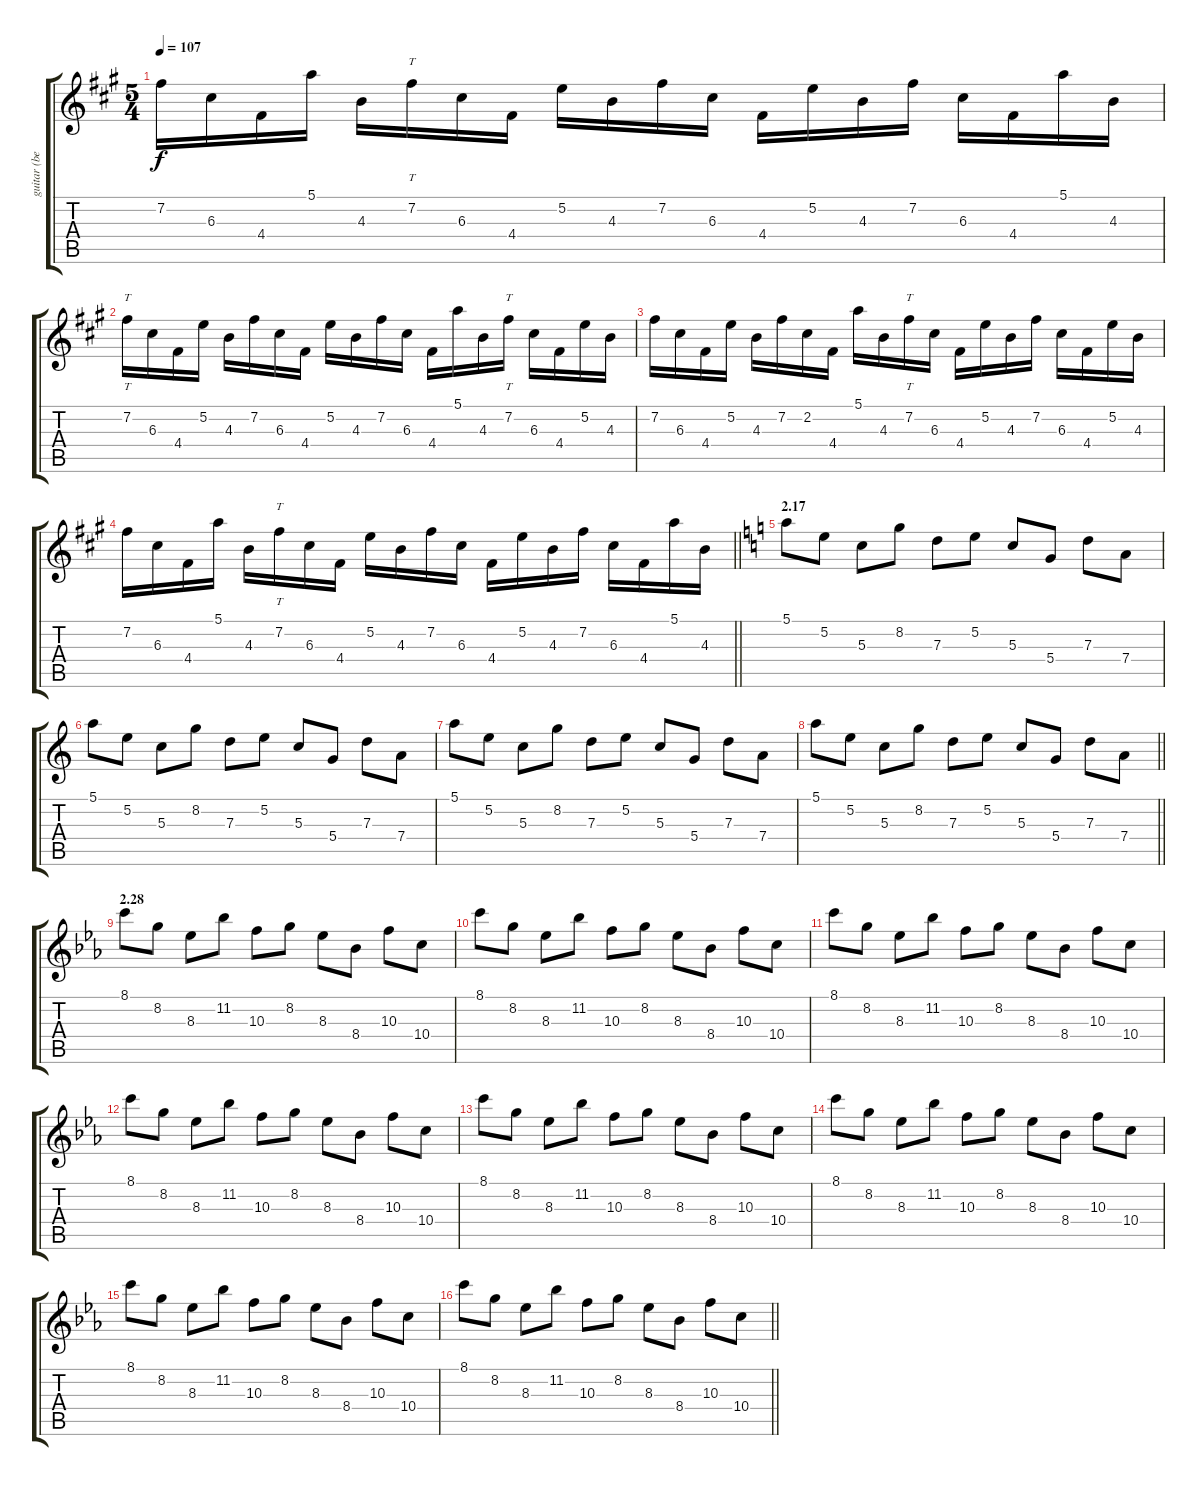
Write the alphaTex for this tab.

\track ("guitar (belew)" "guitar (be") {instrument electricguitarjazz}
\staff {score tabs}
\tuning (E4 B3 G3 D3 A2 E2) {hide}
\ts (5 4)
\tempo 107
\clef g2
\ks a
7.2.16{dy f} 6.3.16 4.4.16 5.1.16 4.3.16 7.2.16{tt} 6.3.16 4.4.16 5.2.16 4.3.16 7.2.16 6.3.16 4.4.16 5.2.16 4.3.16 7.2.16 6.3.16 4.4.16 5.1.16 4.3.16 |
7.2.16{tt} 6.3.16 4.4.16 5.2.16 4.3.16 7.2.16 6.3.16 4.4.16 5.2.16 4.3.16 7.2.16 6.3.16 4.4.16 5.1.16 4.3.16 7.2.16{tt} 6.3.16 4.4.16 5.2.16 4.3.16 |
7.2.16 6.3.16 4.4.16 5.2.16 4.3.16 7.2.16 2.2.16 4.4.16 5.1.16 4.3.16 7.2.16{tt} 6.3.16 4.4.16 5.2.16 4.3.16 7.2.16 6.3.16 4.4.16 5.2.16 4.3.16 |
\barLineRight lightlight
7.2.16 6.3.16 4.4.16 5.1.16 4.3.16 7.2.16{tt} 6.3.16 4.4.16 5.2.16 4.3.16 7.2.16 6.3.16 4.4.16 5.2.16 4.3.16 7.2.16 6.3.16 4.4.16 5.1.16 4.3.16 |
\section ("" "2.17")
\ks c
5.1.8 5.2.8 5.3.8 8.2.8 7.3.8 5.2.8 5.3.8 5.4.8 7.3.8 7.4.8 |
5.1.8 5.2.8 5.3.8 8.2.8 7.3.8 5.2.8 5.3.8 5.4.8 7.3.8 7.4.8 |
5.1.8 5.2.8 5.3.8 8.2.8 7.3.8 5.2.8 5.3.8 5.4.8 7.3.8 7.4.8 |
\barLineRight lightlight
5.1.8 5.2.8 5.3.8 8.2.8 7.3.8 5.2.8 5.3.8 5.4.8 7.3.8 7.4.8 |
\section ("" "2.28")
\ks eb
8.1.8 8.2.8 8.3.8 11.2.8 10.3.8 8.2.8 8.3.8 8.4.8 10.3.8 10.4.8 |
8.1.8 8.2.8 8.3.8 11.2.8 10.3.8 8.2.8 8.3.8 8.4.8 10.3.8 10.4.8 |
8.1.8 8.2.8 8.3.8 11.2.8 10.3.8 8.2.8 8.3.8 8.4.8 10.3.8 10.4.8 |
8.1.8 8.2.8 8.3.8 11.2.8 10.3.8 8.2.8 8.3.8 8.4.8 10.3.8 10.4.8 |
8.1.8 8.2.8 8.3.8 11.2.8 10.3.8 8.2.8 8.3.8 8.4.8 10.3.8 10.4.8 |
8.1.8 8.2.8 8.3.8 11.2.8 10.3.8 8.2.8 8.3.8 8.4.8 10.3.8 10.4.8 |
8.1.8 8.2.8 8.3.8 11.2.8 10.3.8 8.2.8 8.3.8 8.4.8 10.3.8 10.4.8 |
\barLineRight lightlight
8.1.8 8.2.8 8.3.8 11.2.8 10.3.8 8.2.8 8.3.8 8.4.8 10.3.8 10.4.8
